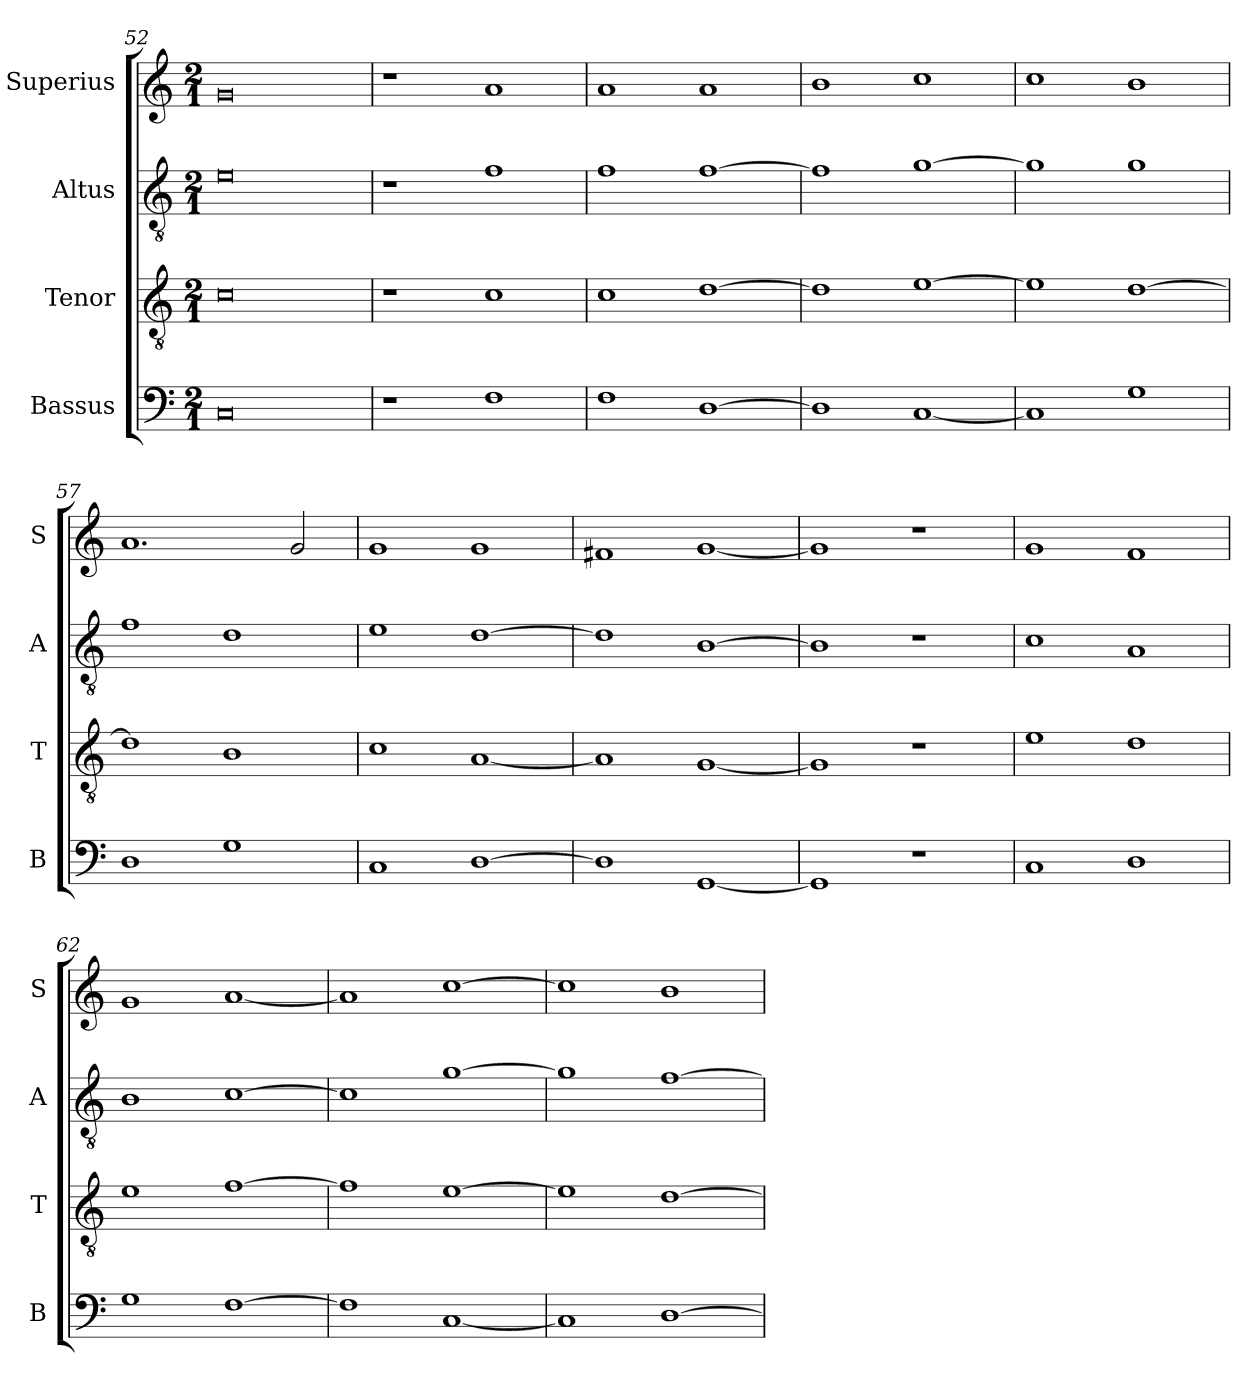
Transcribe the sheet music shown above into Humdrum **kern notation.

**kern	**kern	**kern	**kern
*part4	*part3	*part2	*part1
*staff4	*staff3	*staff2	*staff1
*I"Bassus	*I"Tenor	*I"Altus	*I"Superius
*I'B	*I'T	*I'A	*I'S
*clefF4	*clefGv2	*clefGv2	*clefG2
*k[]	*k[]	*k[]	*k[]
*C:	*C:	*C:	*C:
*M2/1	*M2/1	*M2/1	*M2/1
=52	=52	=52	=52
0C	0c	0e	0g
=53	=53	=53	=53
1r	1r	1r	1r
1F	1c	1f	1a
=54	=54	=54	=54
1F	1c	1f	1a
[1D	[1d	[1f	1a
=55	=55	=55	=55
1D]	1d]	1f]	1b
[1C	[1e	[1g	1cc
=56	=56	=56	=56
1C]	1e]	1g]	1cc
1G	[1d	1g	1b
=57	=57	=57	=57
1D	1d]	1f	1.a
1G	1B	1d	.
.	.	.	2g
=58	=58	=58	=58
1C	1c	1e	1g
[1D	[1A	[1d	1g
=59	=59	=59	=59
1D]	1A]	1d]	1f#X
[1GG	[1G	[1B	[1g
=60	=60	=60	=60
1GG]	1G]	1B]	1g]
1r	1r	1r	1r
=61	=61	=61	=61
1C	1e	1c	1g
1D	1d	1A	1f
=62	=62	=62	=62
1G	1e	1B	1g
[1F	[1f	[1c	[1a
=63	=63	=63	=63
1F]	1f]	1c]	1a]
[1C	[1e	[1g	[1cc
=64	=64	=64	=64
1C]	1e]	1g]	1cc]
[1D	[1d	[1f	1b
=	=	=	=
*-	*-	*-	*-
